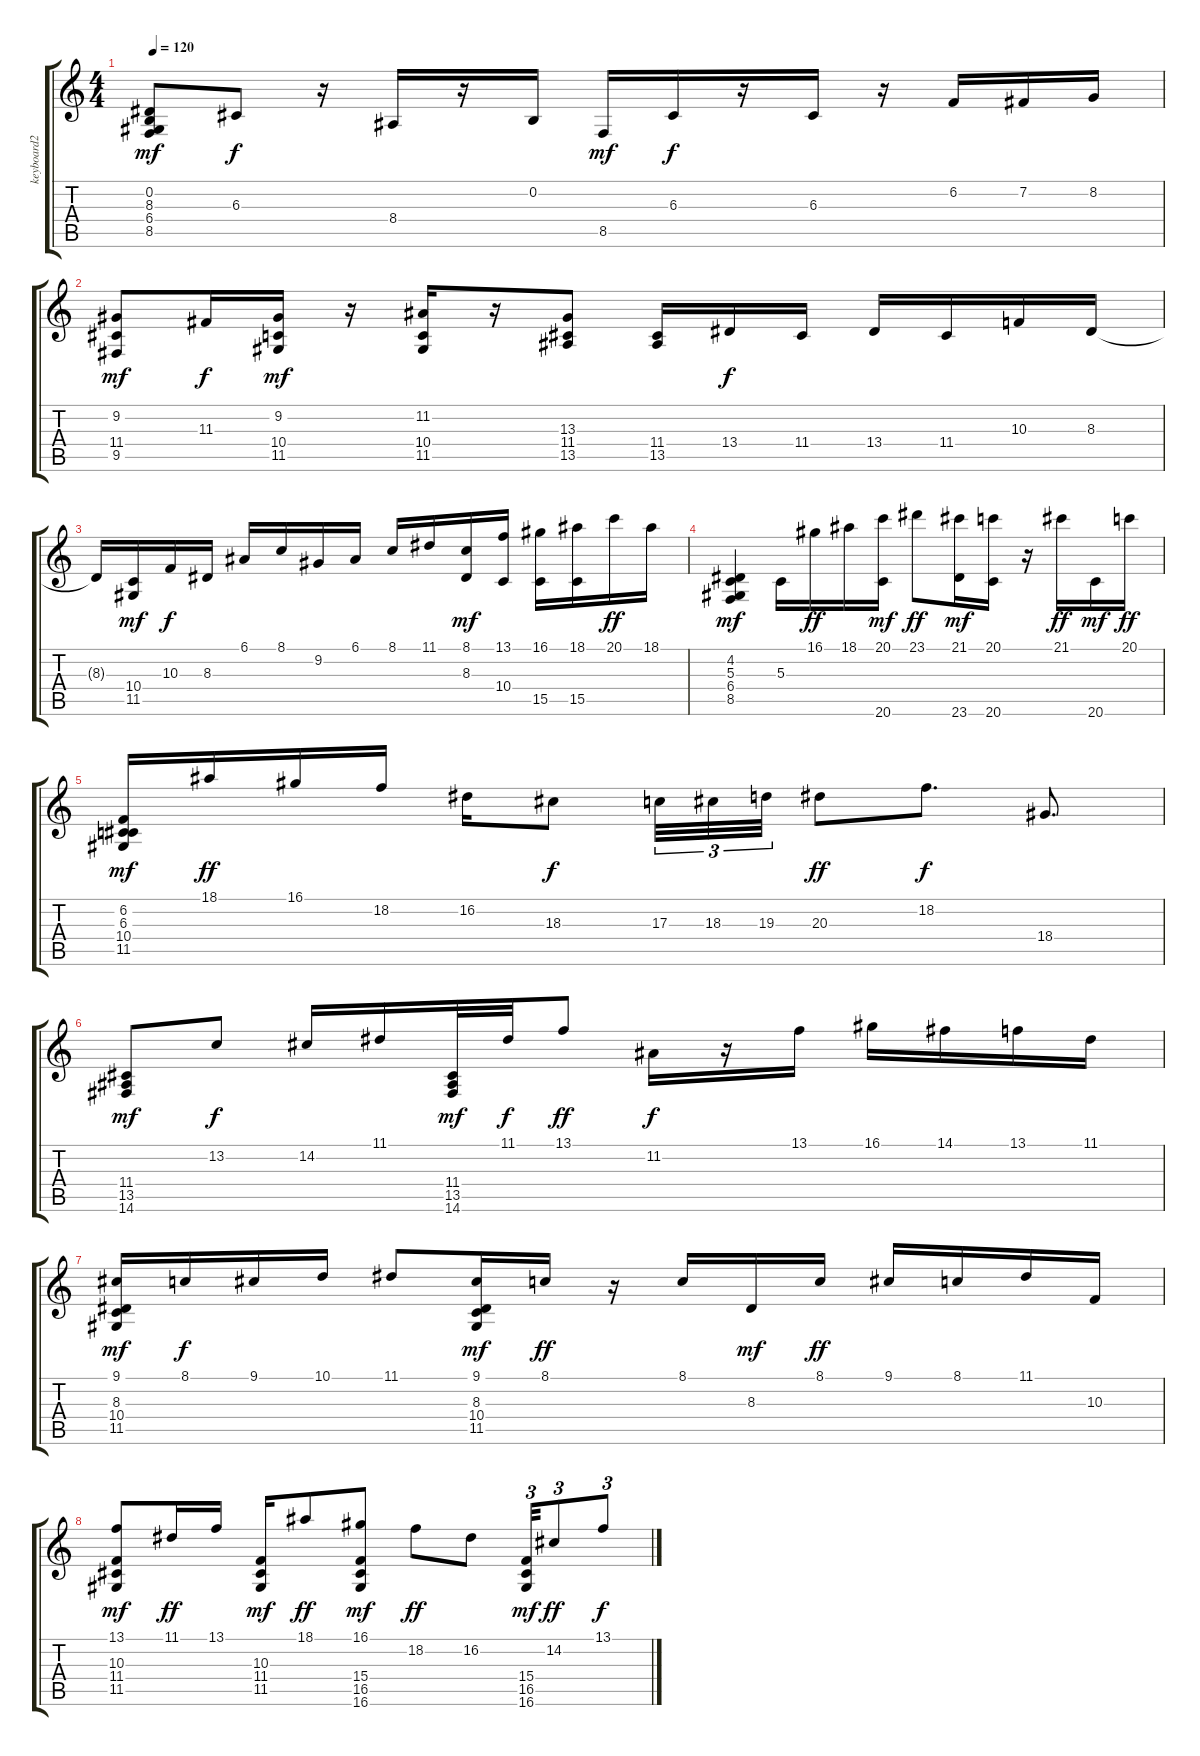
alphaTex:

\track ("keyboard2" "keyboard2") {instrument acousticgrandpiano}
\staff {score tabs}
\tuning (E4 B3 G3 D3 A2 E2) {hide}
\ts (4 4)
\tempo 120
\clef g2
\ks c
(0.2 8.3 6.4 8.5).8{dy mf} 6.3.8{dy f} r.16 8.4.16 r.16 0.2.16 8.5.16{dy mf} 6.3.16{dy f} r.16 6.3.16 r.16 6.2.16 7.2.16 8.2.16 |
(9.2 11.4 9.5).8{dy mf} 11.3.16{dy f} (9.2 10.4 11.5).16{dy mf} r.16 (11.2 10.4 11.5).16 r.16 (13.3 11.4 13.5).8 (11.4 13.5).16 13.4.16{dy f} 11.4.16 13.4.16 11.4.16 10.3.16 8.3.16 |
8.3{t}.16 (10.4 11.5).16{dy mf} 10.3.16{dy f} 8.3.16 6.1.16 8.1.16 9.2.16 6.1.16 8.1.16 11.1.16 (8.1 8.3).16{dy mf} (13.1 10.4).16 (16.1 15.5).16 (18.1 15.5).16 20.1.16{dy ff} 18.1.16 |
(4.2 5.3 6.4 8.5).4{dy mf} 5.3.16 16.1.16{dy ff} 18.1.16 (20.1 20.6).16{dy mf} 23.1.8{dy ff} (21.1 23.6).16{dy mf} (20.1 20.6).16 r.16 21.1.16{dy ff} 20.6.16{dy mf} 20.1.16{dy ff} |
(6.2 6.3 10.4 11.5).16{dy mf} 18.1.16{dy ff} 16.1.16 18.2.16 16.2.16 18.3.8{dy f} 17.3.32{tu (3 2)} 18.3.32{tu (3 2)} 19.3.32{tu (3 2)} 20.3.8{dy ff} 18.2.8{d dy f} 18.4.8{d} |
(11.4 13.5 14.6).8{dy mf} 13.2.8{dy f} 14.2.16 11.1.16 (11.4 13.5 14.6).32{dy mf} 11.1.32{dy f} 13.1.8{dy ff} 11.2.16{dy f} r.16 13.1.16 16.1.16 14.1.16 13.1.16 11.1.16 |
(9.1 8.3 10.4 11.5).16{dy mf} 8.1.16{dy f} 9.1.16 10.1.16 11.1.8 (9.1 8.3 10.4 11.5).16{dy mf} 8.1.16{dy ff} r.16 8.1.16 8.3.16{dy mf} 8.1.16{dy ff} 9.1.16 8.1.16 11.1.16 10.3.16 |
(13.1 10.3 11.4 11.5).8{dy mf} 11.1.16{dy ff} 13.1.16 (10.3 11.4 11.5).16{dy mf} 18.1.8{dy ff} (16.1 15.4 16.5 16.6).8{dy mf} 18.2.8{dy ff} 16.2.8 (15.4 16.5 16.6).32{tu (3 2) dy mf} 14.2.8{tu (3 2) dy ff} 13.1.8{tu (3 2) dy f}
